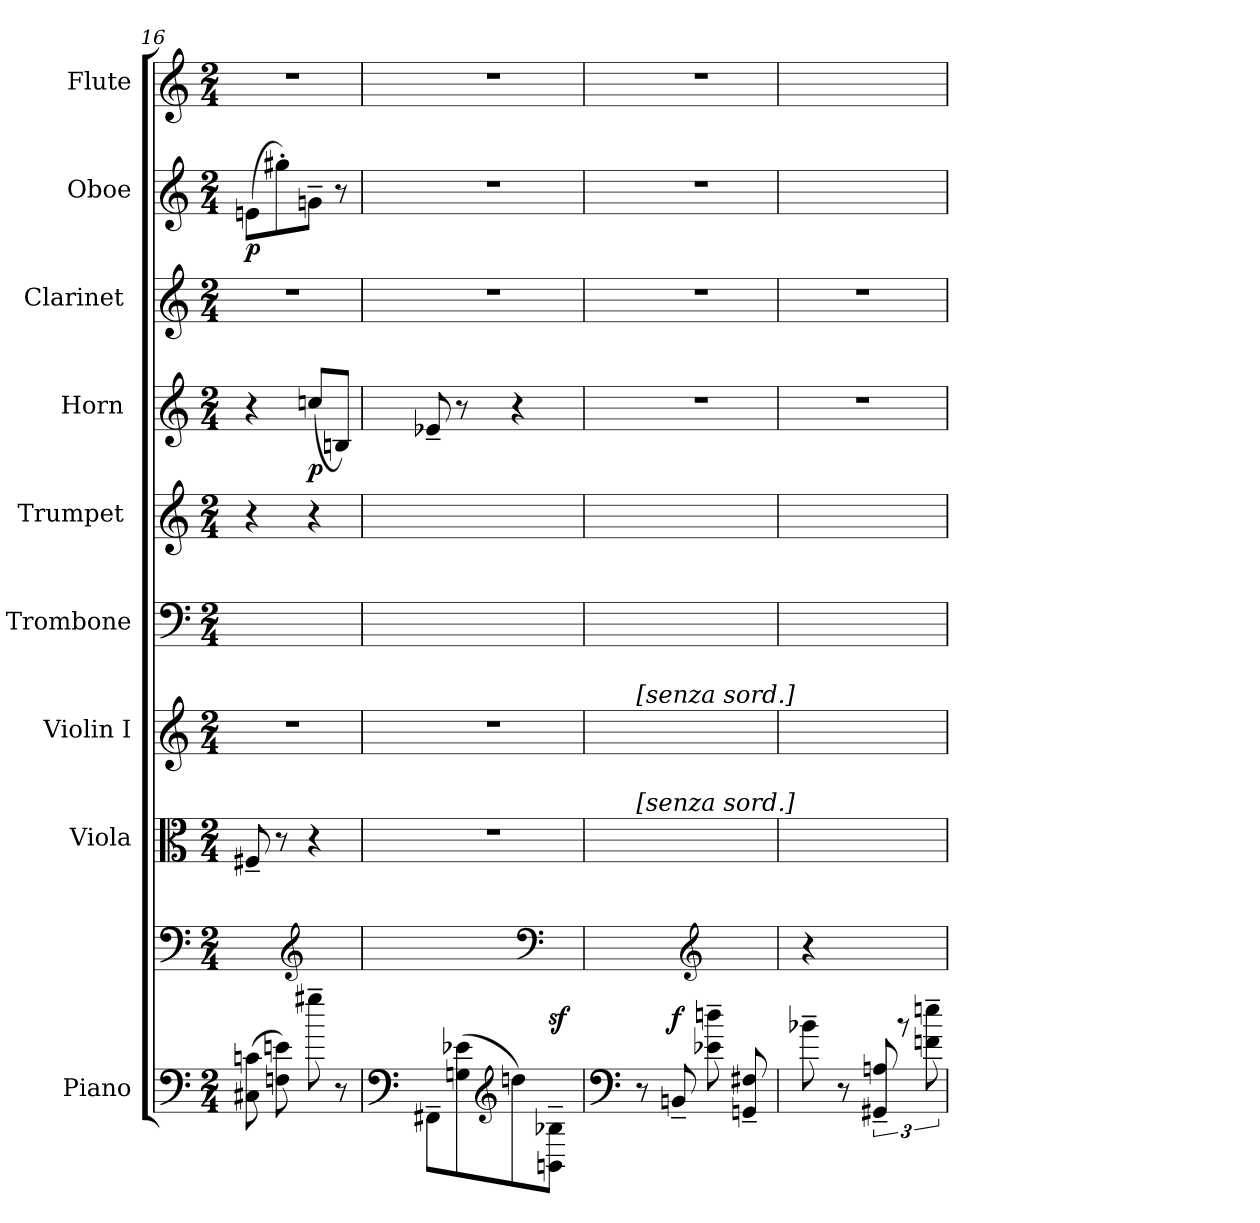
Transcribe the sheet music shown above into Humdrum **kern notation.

**kern	**kern	**dynam	**kern	**kern	**kern	**kern	**kern	**dynam	**kern	**kern	**dynam	**kern
*part9	*part9	*part9	*part8	*part7	*part6	*part5	*part4	*part4	*part3	*part2	*part2	*part1
*staff10	*staff9	*staff9/10	*staff8	*staff7	*staff6	*staff5	*staff4	*staff4	*staff3	*staff2	*staff2	*staff1
*I"Piano	*	*	*I"Viola	*I"Violin I	*I"Trombone	*I"Trumpet [C]	*I"Horn [C]	*	*I"Clarinet [C]	*I"Oboe	*	*I"Flute
*I'Pno	*	*	*I'Vla.	*I'Vln. I	*I'Tbn.	*I'Tpt.	*I'Hn.	*	*I'Cl.	*I'Ob.	*	*I'Fl.
*clefF4	*clefF4	*	*clefC3	*clefG2	*clefF4	*clefG2	*clefG2	*	*clefG2	*clefG2	*	*clefG2
*k[]	*k[]	*	*k[]	*k[]	*k[]	*k[]	*	*	*k[]	*k[]	*	*k[]
*M2/4	*M2/4	*	*M2/4	*M2/4	*M2/4	*M2/4	*M2/4	*	*M2/4	*M2/4	*	*M2/4
=16	=16	=16	=16	=16	=16	=16	=16	=16	=16	=16	=16	=16
(8C#X\ 8cn\	8ryy	.	8F#X~	2r	2ryy	4r	4r	.	2r	(8enL	p	2r
8Fn 8en)	8ryy	.	8r	.	.	.	.	.	.	8gg#X')	.	.
*	*clefG2	*	*	*	*	*	*	*	*	*	*	*
8gg#X~\	8ryy	.	4r	.	.	4r	(8ccn/L	p	.	8gn~J	.	.
8r	8ryy	.	.	.	.	.	8Bn/J)	.	.	8r	.	.
=17	=17	=17	=17	=17	=17	=17	=17	=17	=17	=17	=17	=17
*clefF4	*	*	*	*	*	*	*	*	*	*	*	*
8FF#X~/L	4ryy	.	2r	2r	2ryy	4ryy	8e-X~	.	2r	2r	.	2r
(8Gn\ 8e-X\	.	.	.	.	.	.	8r	.	.	.	.	.
*clefG2	*	*	*	*	*	*	*	*	*	*	*	*
8ddn)	8ryy	.	.	.	.	12ryy	4r	.	.	.	.	.
.	.	.	.	.	.	12ryy	.	.	.	.	.	.
*	*clefF4	*	*	*	*	*	*	*	*	*	*	*
8BBn~\ 8B-X~\J	8ryy	sf	.	.	.	.	.	.	.	.	.	.
.	.	.	.	.	.	12ryy	.	.	.	.	.	.
=18	=18	=18	=18	=18	=18	=18	=18	=18	=18	=18	=18	=18
*clefF4	*	*	*	*	*	*	*	*	*	*	*	*
*	*^	*	*	*	*	*	*	*	*	*	*	*
!	!	!	!	!	!LO:TX:a:t=[senza sord.]	!	!	!	!	!	!	!	!
!	!	!	!	!LO:TX:a:t=[senza sord.]	!	!	!	!	!	!	!	!	!
8r	4ryy	8ryy	.	4ryy	12ryy	12ryy	12ryy	2r	.	2r	2r	.	2r
.	.	.	.	.	12ryy	12ryy	12ryy	.	.	.	.	.	.
8BBn~/	.	4.ryy	f	.	.	.	.	.	.	.	.	.	.
.	.	.	.	.	12ryy	12ryy	12ryy	.	.	.	.	.	.
*	*clefG2	*	*	*	*	*	*	*	*	*	*	*	*
8e-X~\ 8ddn~\	8ryy	.	.	12ryy	12ryy	4ryy	4ryy	.	.	.	.	.	.
.	.	.	.	12ryy	12ryy	.	.	.	.	.	.	.	.
8GGn~/ 8F#X~/	8ryy	.	.	.	.	.	.	.	.	.	.	.	.
.	.	.	.	12ryy	12ryy	.	.	.	.	.	.	.	.
*	*v	*v	*	*	*	*	*	*	*	*	*	*	*
=19	=19	=19	=19	=19	=19	=19	=19	=19	=19	=19	=19	=19
8b-X~>\	4r	.	12ryy	2ryy	2ryy	2ryy	2r	.	2r	6ryy	.	6ryy
.	.	.	12ryy	.	.	.	.	.	.	.	.	.
8r	.	.	.	.	.	.	.	.	.	.	.	.
.	.	.	12ryy	.	.	.	.	.	.	6ryy	.	6ryy
12GG#X~/ 12An~/	4ryy	.	4ryy	.	.	.	.	.	.	.	.	.
12rb	.	.	.	.	.	.	.	.	.	6ryy	.	6ryy
12fn~\ 12een~\	.	.	.	.	.	.	.	.	.	.	.	.
=	=	=	=	=	=	=	=	=	=	=	=	=
*-	*-	*-	*-	*-	*-	*-	*-	*-	*-	*-	*-	*-
